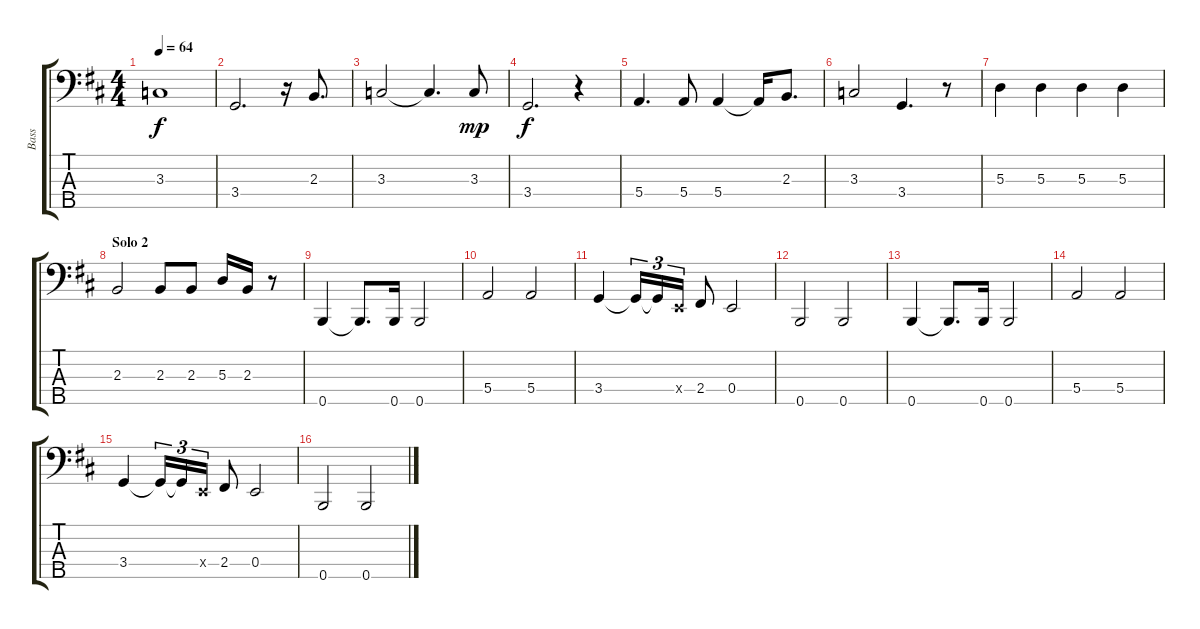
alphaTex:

\track ("Bass" "Bass") {instrument electricbasspick}
\staff {score tabs}
\tuning (G2 D2 A1 E1 B0) {hide}
\ts (4 4)
\tempo 64
\clef f4
\ks d
3.3.1{dy f} |
3.4.2{d} r.16 2.3.8{d} |
3.3.2 3.3{t}.4{d} 3.3.8{dy mp} |
3.4.2{d dy f} r.4 |
5.4.4{d} 5.4.8 5.4.4 5.4{t}.16 2.3.8{d} |
3.3.2 3.4.4{d} r.8 |
5.3.4 5.3.4 5.3.4 5.3.4 |
\section ("" "Solo 2")
2.3.2 2.3.8 2.3.8 5.3.16 2.3.16 r.8 |
0.5.4 0.5{t}.8{d} 0.5.16 0.5.2 |
5.4.2 5.4.2 |
3.4.4 3.4{t}.16{tu (3 2)} 3.4{t}.16{tu (3 2)} 0.4{x}.16{tu (3 2)} 2.4.8 0.4.2 |
0.5.2 0.5.2 |
0.5.4 0.5{t}.8{d} 0.5.16 0.5.2 |
5.4.2 5.4.2 |
3.4.4 3.4{t}.16{tu (3 2)} 3.4{t}.16{tu (3 2)} 0.4{x}.16{tu (3 2)} 2.4.8 0.4.2 |
0.5.2 0.5.2
